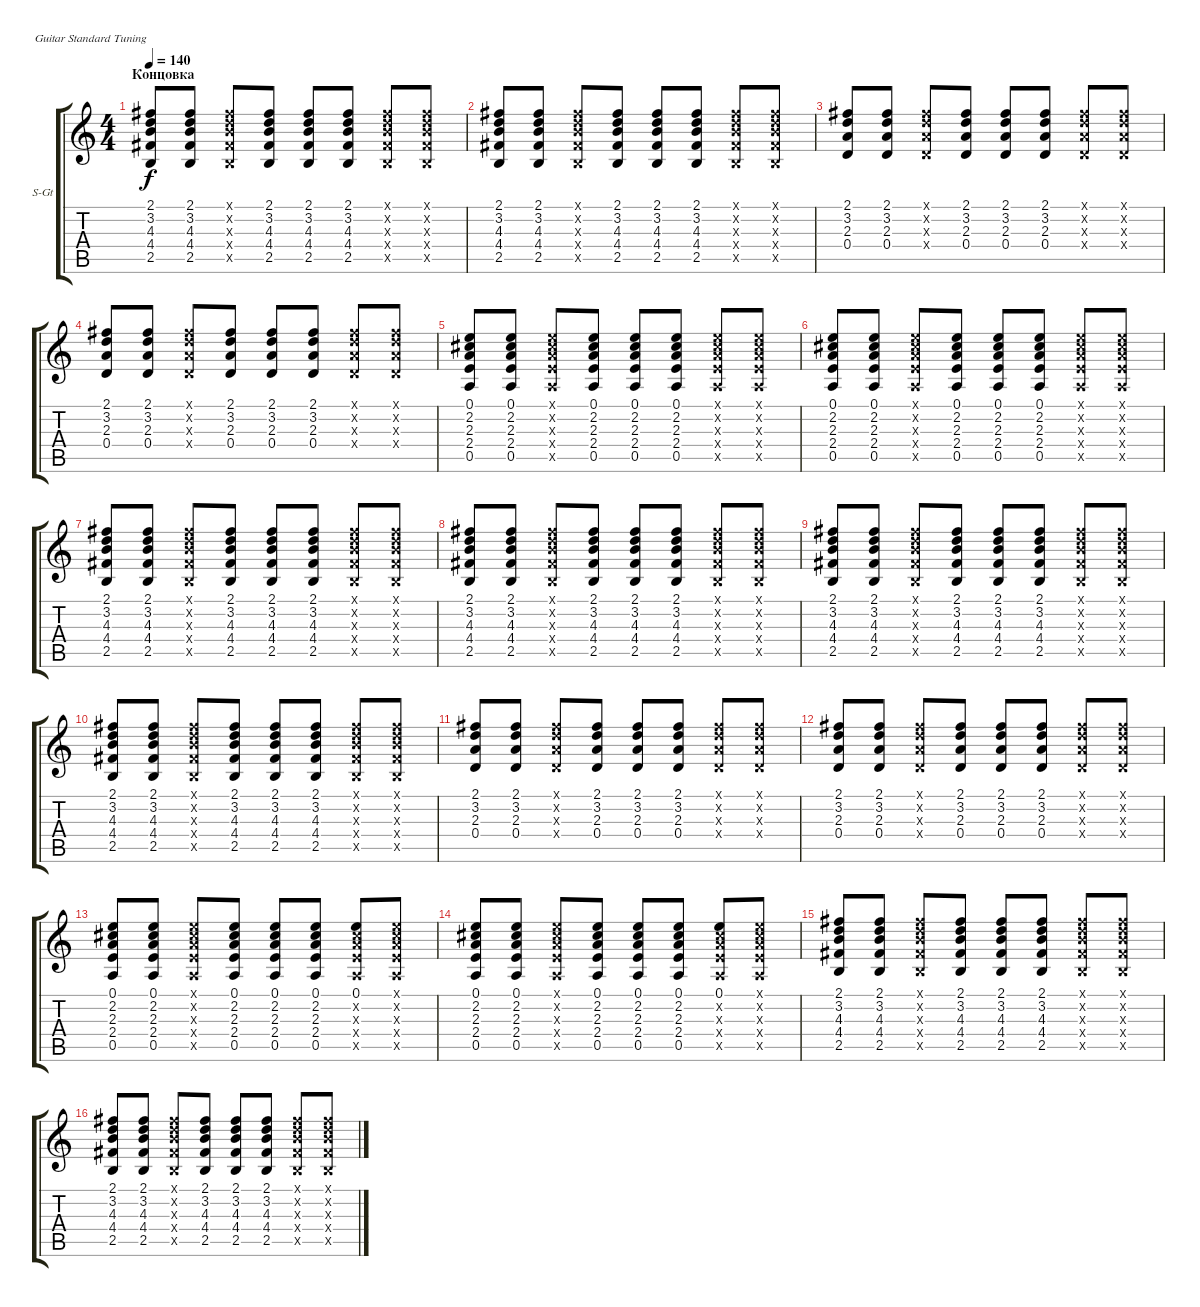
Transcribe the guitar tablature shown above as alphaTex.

\defaultSystemsLayout 4
\bracketExtendMode groupsimilarinstruments
\firstSystemTrackNameOrientation horizontal
\otherSystemsTrackNameOrientation horizontal
\track ("Steel Guitar" "S-Gt") {instrument acousticguitarsteel}
\staff {score tabs}
\tuning (E4 B3 G3 D3 A2 E2)
\ts (4 4)
\section ("" "Концовка")
\tempo 140
\clef g2
\ks c
(2.5 2.1 3.2 4.3 4.4).8{dy f} (2.5 2.1 3.2 4.3 4.4).8 (2.5{x} 2.1{x} 3.2{x} 4.3{x} 4.4{x}).8 (2.5 2.1 3.2 4.3 4.4).8 (2.5 2.1 3.2 4.3 4.4).8 (2.5 2.1 3.2 4.3 4.4).8 (2.5{x} 2.1{x} 3.2{x} 4.4{x} 4.3{x}).8 (2.5{x} 2.1{x} 3.2{x} 4.3{x} 4.4{x}).8 |
(2.5 2.1 3.2 4.3 4.4).8 (2.5 2.1 3.2 4.3 4.4).8 (2.5{x} 2.1{x} 3.2{x} 4.3{x} 4.4{x}).8 (2.5 2.1 3.2 4.3 4.4).8 (2.5 2.1 3.2 4.3 4.4).8 (2.5 2.1 3.2 4.3 4.4).8 (2.5{x} 2.1{x} 3.2{x} 4.4{x} 4.3{x}).8 (2.5{x} 2.1{x} 3.2{x} 4.3{x} 4.4{x}).8 |
(0.4 2.1 2.3 3.2).8 (2.1 3.2 2.3 0.4).8 (0.4{x} 2.1{x} 2.3{x} 3.2{x}).8 (0.4 2.1 2.3 3.2).8 (0.4 2.1 2.3 3.2).8 (0.4 2.1 2.3 3.2).8 (0.4{x} 2.1{x} 2.3{x} 3.2{x}).8 (2.1{x} 2.3{x} 0.4{x} 3.2{x}).8 |
(0.4 2.1 2.3 3.2).8 (2.1 3.2 2.3 0.4).8 (0.4{x} 2.1{x} 2.3{x} 3.2{x}).8 (0.4 2.1 2.3 3.2).8 (0.4 2.1 2.3 3.2).8 (0.4 2.1 2.3 3.2).8 (0.4{x} 2.1{x} 2.3{x} 3.2{x}).8 (2.1{x} 2.3{x} 0.4{x} 3.2{x}).8 |
(0.5 0.1 2.2 2.3 2.4).8 (0.5 0.1 2.2 2.3 2.4).8 (0.5{x} 0.1{x} 2.2{x} 2.3{x} 2.4{x}).8 (0.5 0.1 2.2 2.3 2.4).8 (0.5 0.1 2.2 2.3 2.4).8 (0.5 0.1 2.2 2.3 2.4).8 (0.5{x} 0.1{x} 2.2{x} 2.4{x} 2.3{x}).8 (0.5{x} 0.1{x} 2.2{x} 2.3{x} 2.4{x}).8 |
(0.5 0.1 2.2 2.3 2.4).8 (0.5 0.1 2.2 2.3 2.4).8 (0.5{x} 0.1{x} 2.2{x} 2.3{x} 2.4{x}).8 (0.5 0.1 2.2 2.3 2.4).8 (0.5 0.1 2.2 2.3 2.4).8 (0.5 0.1 2.2 2.3 2.4).8 (0.5{x} 0.1{x} 2.2{x} 2.4{x} 2.3{x}).8 (0.5{x} 0.1{x} 2.2{x} 2.3{x} 2.4{x}).8 |
(2.5 2.1 3.2 4.3 4.4).8 (2.5 2.1 3.2 4.3 4.4).8 (2.5{x} 2.1{x} 3.2{x} 4.3{x} 4.4{x}).8 (2.5 2.1 3.2 4.3 4.4).8 (2.5 2.1 3.2 4.3 4.4).8 (2.5 2.1 3.2 4.3 4.4).8 (2.5{x} 2.1{x} 3.2{x} 4.4{x} 4.3{x}).8 (2.5{x} 2.1{x} 3.2{x} 4.3{x} 4.4{x}).8 |
(2.5 2.1 3.2 4.3 4.4).8 (2.5 2.1 3.2 4.3 4.4).8 (2.5{x} 2.1{x} 3.2{x} 4.3{x} 4.4{x}).8 (2.5 2.1 3.2 4.3 4.4).8 (2.5 2.1 3.2 4.3 4.4).8 (2.5 2.1 3.2 4.3 4.4).8 (2.5{x} 2.1{x} 3.2{x} 4.4{x} 4.3{x}).8 (2.5{x} 2.1{x} 3.2{x} 4.3{x} 4.4{x}).8 |
(2.5 2.1 3.2 4.3 4.4).8 (2.5 2.1 3.2 4.3 4.4).8 (2.5{x} 2.1{x} 3.2{x} 4.3{x} 4.4{x}).8 (2.5 2.1 3.2 4.3 4.4).8 (2.5 2.1 3.2 4.3 4.4).8 (2.5 2.1 3.2 4.3 4.4).8 (2.5{x} 2.1{x} 3.2{x} 4.4{x} 4.3{x}).8 (2.5{x} 2.1{x} 3.2{x} 4.3{x} 4.4{x}).8 |
(2.5 2.1 3.2 4.3 4.4).8 (2.5 2.1 3.2 4.3 4.4).8 (2.5{x} 2.1{x} 3.2{x} 4.3{x} 4.4{x}).8 (2.5 2.1 3.2 4.3 4.4).8 (2.5 2.1 3.2 4.3 4.4).8 (2.5 2.1 3.2 4.3 4.4).8 (2.5{x} 2.1{x} 3.2{x} 4.4{x} 4.3{x}).8 (2.5{x} 2.1{x} 3.2{x} 4.3{x} 4.4{x}).8 |
(0.4 2.1 2.3 3.2).8 (2.1 3.2 2.3 0.4).8 (0.4{x} 2.1{x} 2.3{x} 3.2{x}).8 (0.4 2.1 2.3 3.2).8 (0.4 2.1 2.3 3.2).8 (0.4 2.1 2.3 3.2).8 (0.4{x} 2.1{x} 2.3{x} 3.2{x}).8 (2.1{x} 2.3{x} 0.4{x} 3.2{x}).8 |
(0.4 2.1 2.3 3.2).8 (2.1 3.2 2.3 0.4).8 (0.4{x} 2.1{x} 2.3{x} 3.2{x}).8 (0.4 2.1 2.3 3.2).8 (0.4 2.1 2.3 3.2).8 (0.4 2.1 2.3 3.2).8 (0.4{x} 2.1{x} 2.3{x} 3.2{x}).8 (2.1{x} 2.3{x} 0.4{x} 3.2{x}).8 |
(0.5 0.1 2.2 2.3 2.4).8 (0.5 0.1 2.2 2.3 2.4).8 (0.5{x} 0.1{x} 2.2{x} 2.3{x} 2.4{x}).8 (0.5 0.1 2.2 2.3 2.4).8 (0.5 0.1 2.2 2.3 2.4).8 (0.5 0.1 2.2 2.3 2.4).8 (0.5{x} 0.1 2.2{x} 2.4{x} 2.3{x}).8 (0.5{x} 0.1{x} 2.2{x} 2.3{x} 2.4{x}).8 |
(0.5 0.1 2.2 2.3 2.4).8 (0.5 0.1 2.2 2.3 2.4).8 (0.5{x} 0.1{x} 2.2{x} 2.3{x} 2.4{x}).8 (0.5 0.1 2.2 2.3 2.4).8 (0.5 0.1 2.2 2.3 2.4).8 (0.5 0.1 2.2 2.3 2.4).8 (0.5{x} 0.1 2.2{x} 2.4{x} 2.3{x}).8 (0.5{x} 0.1{x} 2.2{x} 2.3{x} 2.4{x}).8 |
(2.5 2.1 3.2 4.3 4.4).8 (2.5 2.1 3.2 4.3 4.4).8 (2.5{x} 2.1{x} 3.2{x} 4.3{x} 4.4{x}).8 (2.5 2.1 3.2 4.3 4.4).8 (2.5 2.1 3.2 4.3 4.4).8 (2.5 2.1 3.2 4.3 4.4).8 (2.5{x} 2.1{x} 3.2{x} 4.4{x} 4.3{x}).8 (2.5{x} 2.1{x} 3.2{x} 4.3{x} 4.4{x}).8 |
(2.5 2.1 3.2 4.3 4.4).8 (2.5 2.1 3.2 4.3 4.4).8 (2.5{x} 2.1{x} 3.2{x} 4.3{x} 4.4{x}).8 (2.5 2.1 3.2 4.3 4.4).8 (2.5 2.1 3.2 4.3 4.4).8 (2.5 2.1 3.2 4.3 4.4).8 (2.5{x} 2.1{x} 3.2{x} 4.4{x} 4.3{x}).8 (2.5{x} 2.1{x} 3.2{x} 4.3{x} 4.4{x}).8
